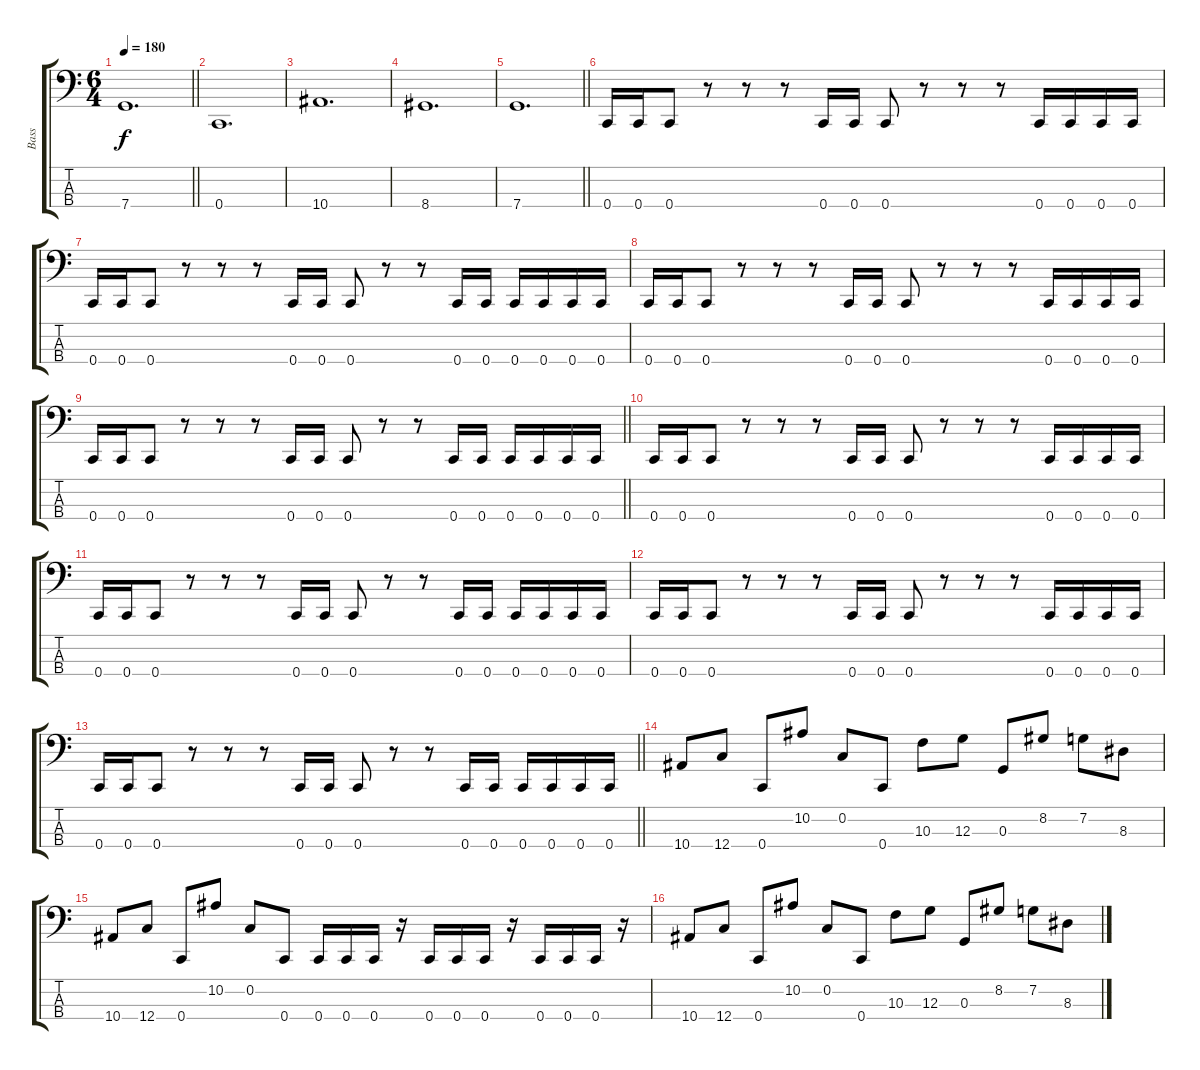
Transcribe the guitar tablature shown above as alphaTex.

\track ("Bass" "Bass") {instrument electricbassfinger}
\staff {score tabs}
\tuning (F2 C2 G1 C1) {hide}
\ts (6 4)
\tempo 180
\clef f4
\barLineRight lightlight
\ks c
7.4.1{d dy f} |
0.4.1{d} |
10.4.1{d} |
8.4.1{d} |
\barLineRight lightlight
7.4.1{d} |
0.4.16 0.4.16 0.4.8 r.8 r.8 r.8 0.4.16 0.4.16 0.4.8 r.8 r.8 r.8 0.4.16 0.4.16 0.4.16 0.4.16 |
0.4.16 0.4.16 0.4.8 r.8 r.8 r.8 0.4.16 0.4.16 0.4.8 r.8 r.8 0.4.16 0.4.16 0.4.16 0.4.16 0.4.16 0.4.16 |
0.4.16 0.4.16 0.4.8 r.8 r.8 r.8 0.4.16 0.4.16 0.4.8 r.8 r.8 r.8 0.4.16 0.4.16 0.4.16 0.4.16 |
\barLineRight lightlight
0.4.16 0.4.16 0.4.8 r.8 r.8 r.8 0.4.16 0.4.16 0.4.8 r.8 r.8 0.4.16 0.4.16 0.4.16 0.4.16 0.4.16 0.4.16 |
0.4.16 0.4.16 0.4.8 r.8 r.8 r.8 0.4.16 0.4.16 0.4.8 r.8 r.8 r.8 0.4.16 0.4.16 0.4.16 0.4.16 |
0.4.16 0.4.16 0.4.8 r.8 r.8 r.8 0.4.16 0.4.16 0.4.8 r.8 r.8 0.4.16 0.4.16 0.4.16 0.4.16 0.4.16 0.4.16 |
0.4.16 0.4.16 0.4.8 r.8 r.8 r.8 0.4.16 0.4.16 0.4.8 r.8 r.8 r.8 0.4.16 0.4.16 0.4.16 0.4.16 |
\barLineRight lightlight
0.4.16 0.4.16 0.4.8 r.8 r.8 r.8 0.4.16 0.4.16 0.4.8 r.8 r.8 0.4.16 0.4.16 0.4.16 0.4.16 0.4.16 0.4.16 |
10.4.8 12.4.8 0.4.8 10.2.8 0.2.8 0.4.8 10.3.8 12.3.8 0.3.8 8.2.8 7.2.8 8.3.8 |
10.4.8 12.4.8 0.4.8 10.2.8 0.2.8 0.4.8 0.4.16 0.4.16 0.4.16 r.16 0.4.16 0.4.16 0.4.16 r.16 0.4.16 0.4.16 0.4.16 r.16 |
10.4.8 12.4.8 0.4.8 10.2.8 0.2.8 0.4.8 10.3.8 12.3.8 0.3.8 8.2.8 7.2.8 8.3.8
